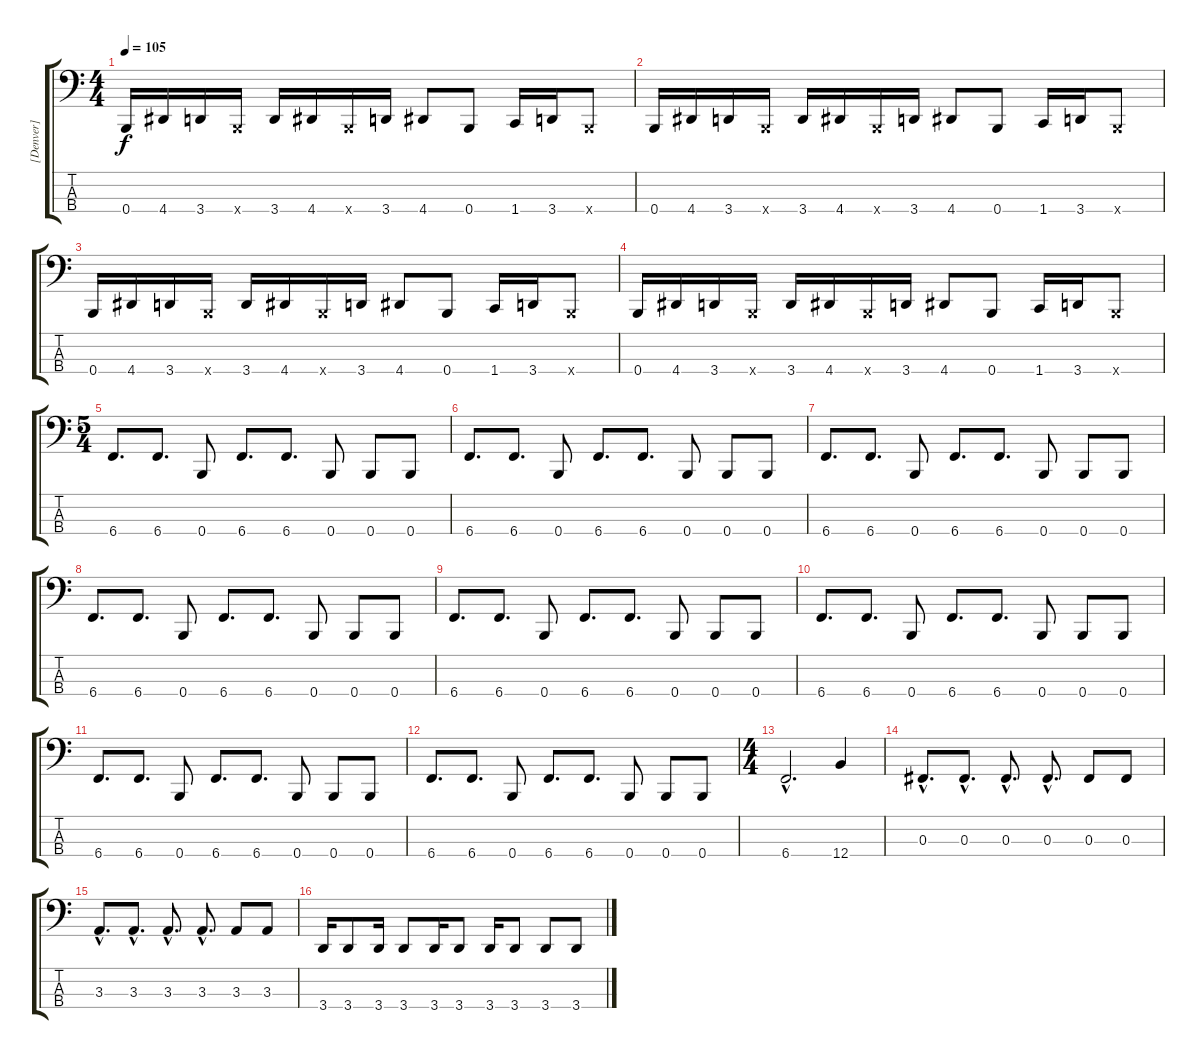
\track ("[Denver]" "[Denver]") {instrument electricbasspick}
\staff {score tabs}
\tuning (E2 B1 Gb1 B0) {hide}
\ts (4 4)
\tempo 105
\clef f4
\ks c
0.4.16{dy f} 4.4.16 3.4.16 0.4{x}.16 3.4.16 4.4.16 0.4{x}.16 3.4.16 4.4.8 0.4.8 1.4.16 3.4.16 0.4{x}.8 |
0.4.16 4.4.16 3.4.16 0.4{x}.16 3.4.16 4.4.16 0.4{x}.16 3.4.16 4.4.8 0.4.8 1.4.16 3.4.16 0.4{x}.8 |
0.4.16 4.4.16 3.4.16 0.4{x}.16 3.4.16 4.4.16 0.4{x}.16 3.4.16 4.4.8 0.4.8 1.4.16 3.4.16 0.4{x}.8 |
0.4.16 4.4.16 3.4.16 0.4{x}.16 3.4.16 4.4.16 0.4{x}.16 3.4.16 4.4.8 0.4.8 1.4.16 3.4.16 0.4{x}.8 |
\ts (5 4)
6.4.8{d} 6.4.8{d} 0.4.8 6.4.8{d} 6.4.8{d} 0.4.8 0.4.8 0.4.8 |
6.4.8{d} 6.4.8{d} 0.4.8 6.4.8{d} 6.4.8{d} 0.4.8 0.4.8 0.4.8 |
6.4.8{d} 6.4.8{d} 0.4.8 6.4.8{d} 6.4.8{d} 0.4.8 0.4.8 0.4.8 |
6.4.8{d} 6.4.8{d} 0.4.8 6.4.8{d} 6.4.8{d} 0.4.8 0.4.8 0.4.8 |
6.4.8{d} 6.4.8{d} 0.4.8 6.4.8{d} 6.4.8{d} 0.4.8 0.4.8 0.4.8 |
6.4.8{d} 6.4.8{d} 0.4.8 6.4.8{d} 6.4.8{d} 0.4.8 0.4.8 0.4.8 |
6.4.8{d} 6.4.8{d} 0.4.8 6.4.8{d} 6.4.8{d} 0.4.8 0.4.8 0.4.8 |
6.4.8{d} 6.4.8{d} 0.4.8 6.4.8{d} 6.4.8{d} 0.4.8 0.4.8 0.4.8 |
\ts (4 4)
6.4{hac}.2{d} 12.4.4 |
0.3{hac}.8{d} 0.3{hac}.8{d} 0.3{hac}.8{d} 0.3{hac}.8{d} 0.3.8 0.3.8 |
3.3{hac}.8{d} 3.3{hac}.8{d} 3.3{hac}.8{d} 3.3{hac}.8{d} 3.3.8 3.3.8 |
3.4.16 3.4.8 3.4.16 3.4.8 3.4.16 3.4.8 3.4.16 3.4.8 3.4.8 3.4.8
